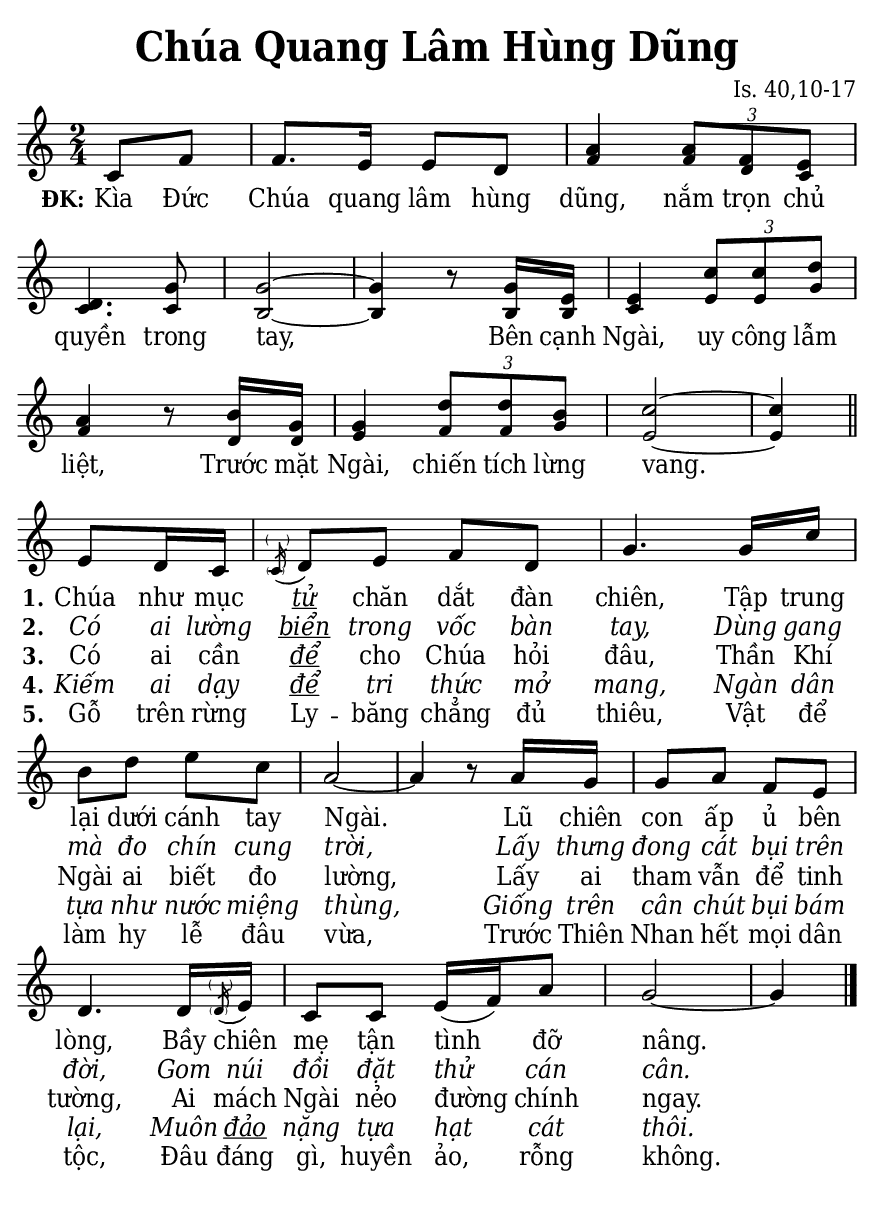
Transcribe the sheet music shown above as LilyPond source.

% Cài đặt chung\
\version "2.22.1"
\include "english.ly"

\header {
  title = \markup { \fontsize #1 "Chúa Quang Lâm Hùng Dũng" }
  composer = "Is. 40,10-17"
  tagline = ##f
}

% Nhạc phiên khúc
nhacPhienKhucSop = \relative c' {
  \partial 4 c8 f |
  f8. e16 e8 d |
  a'4 \tuplet 3/2 { a8 f e } |
  d4. g8 |
  g2 ~ |
  g4 r8 g16 e |
  e4 \tuplet 3/2 { c'8 c d } |
  a4 r8 b16 g |
  g4 \tuplet 3/2 { d'8 d b } |
  c2 ~ |
  c4 \bar "||" \break
  
  e,8 d16 c |
  \slashedGrace { \parenthesize c16 ( } d8) e f d |
  g4. g16 c |
  b8 d e c |
  a2 ~ |
  a4 r8 a16 g |
  g8 a f e |
  d4. d16 \slashedGrace { \parenthesize d16 ( } e) |
  c8 c e16 (f) a8 |
  g2 ~ |
  g4 \bar "|."
}

nhacPhienKhucAlto = \relative c' {
  \partial 4 c8 f |
  f8. e16 e8 d |
  f4 \tuplet 3/2 { f8 d c } |
  c4. c8 |
  b2 ~ |
  b4 r8 b16 b |
  c4 \tuplet 3/2 { e8 e g } |
  f4 r8 d16 d |
  e4 \tuplet 3/2 { f8 f g } |
  e2 ~ |
  e4
}

% Lời phiên khúc
loiPhienKhucSop = \lyrics {
  \set stanza = "ĐK:"
  Kìa Đức Chúa quang lâm hùng dũng,
  nắm trọn chủ quyền trong tay,
  Bên cạnh Ngài, uy công lẫm liệt,
  Trước mặt Ngài, chiến tích lừng vang.
  <<
    {
      \set stanza = "1."
      Chúa như mục \markup { \italic \underline "tử" }
      chăn dắt đàn chiên,
      Tập trung lại dưới cánh tay Ngài.
      Lũ chiên con ấp ủ bên lòng,
      Bầy chiên mẹ tận tình đỡ nâng.
    }
    \new Lyrics {
	    \set associatedVoice = "beSop"
	    \set stanza = "2."
      \override Lyrics.LyricText.font-shape = #'italic
	    Có ai lường \markup { \italic \underline "biển" }
	    trong vốc bàn tay,
	    Dùng gang mà đo chín cung trời,
	    Lấy thưng đong cát bụi trên đời,
	    Gom núi đồi đặt thử cán cân.
    }
    \new Lyrics {
	    \set associatedVoice = "beSop"
	    \set stanza = "3."
	    Có ai cần \markup { \italic \underline "để" }
	    cho Chúa hỏi đâu,
	    Thần Khí Ngài ai biết đo lường,
	    Lấy ai tham vẫn để tinh tường,
	    Ai mách Ngài nẻo đường chính ngay.
    }
    \new Lyrics {
	    \set associatedVoice = "beSop"
	    \set stanza = "4."
      \override Lyrics.LyricText.font-shape = #'italic
	    Kiếm ai dạy \markup { \italic \underline "để" }
	    tri thức mở mang,
	    Ngàn dân tựa như nước miệng thùng,
	    Giống trên cân chút bụi bám lại,
	    Muôn \markup { \italic \underline "đảo" }
	    nặng tựa hạt cát thôi.
    }
    \new Lyrics {
	    \set associatedVoice = "beSop"
	    \set stanza = "5."
	    Gỗ trên rừng Ly -- băng chẳng đủ thiêu,
	    Vật để làm hy lễ đâu vừa,
	    Trước Thiên Nhan hết mọi dân tộc,
	    Đâu đáng gì, huyền ảo, rỗng không.
    }
  >>
}

% Dàn trang
\paper {
  #(set-paper-size "a5")
  top-margin = 3\mm
  bottom-margin = 3\mm
  left-margin = 3\mm
  right-margin = 3\mm
  indent = #0
  #(define fonts
	 (make-pango-font-tree "Deja Vu Serif Condensed"
	 		       "Deja Vu Serif Condensed"
			       "Deja Vu Serif Condensed"
			       (/ 20 20)))
  print-page-number = ##f
  page-count = #1
}

TongNhip = {
  \key c \major \time 2/4
  \set Timing.beamExceptions = #'()
  \set Timing.baseMoment = #(ly:make-moment 1/4)
}

% Đổi kích thước nốt cho bè phụ
notBePhu =
#(define-music-function (font-size music) (number? ly:music?)
   (for-some-music
     (lambda (m)
       (if (music-is-of-type? m 'rhythmic-event)
           (begin
             (set! (ly:music-property m 'tweaks)
                   (cons `(font-size . ,font-size)
                         (ly:music-property m 'tweaks)))
             #t)
           #f))
     music)
   music)

\score {
  \new ChoirStaff <<
    \new Staff \with {
        \consists "Merge_rests_engraver"
        printPartCombineTexts = ##f
      }
      <<
      \new Voice \TongNhip \partCombine 
        \nhacPhienKhucSop
        \notBePhu -1 { \nhacPhienKhucAlto }
      \new NullVoice = beSop \nhacPhienKhucSop
      \new Lyrics \lyricsto beSop \loiPhienKhucSop
      >>
  >>
  \layout {
    \override Lyrics.LyricSpace.minimum-distance = #0.6
    \override Score.BarNumber.break-visibility = ##(#f #f #f)
    \override Score.SpacingSpanner.uniform-stretching = ##t
  } 
}
